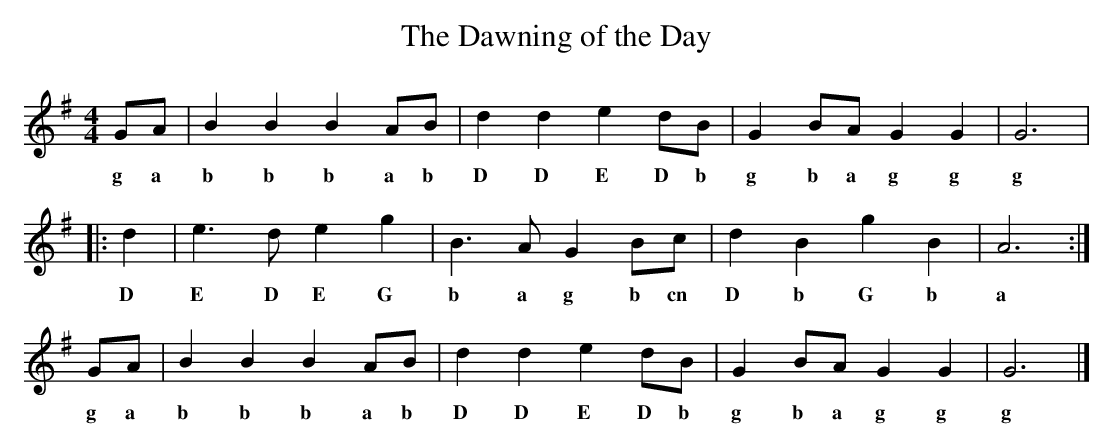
X:1
T:Dawning of the Day, The
M:4/4
L:1/8
K:G
GA|B2B2B2 AB|d2d2e2 dB|G2BA G2 G2|G6|
w:g a b b b a b D D E D b g b a g g g
|:d2|e3d e2g2|B3A G2 Bc|d2 B2 g2 B2|A6:|
w:D E D E G b a g b cn D b G b a
GA|B2 B2 B2 AB|d2 d2 e2 dB|G2 BA G2 G2|G6|]
w:g a b b b a b D D E D b g b a g g g
